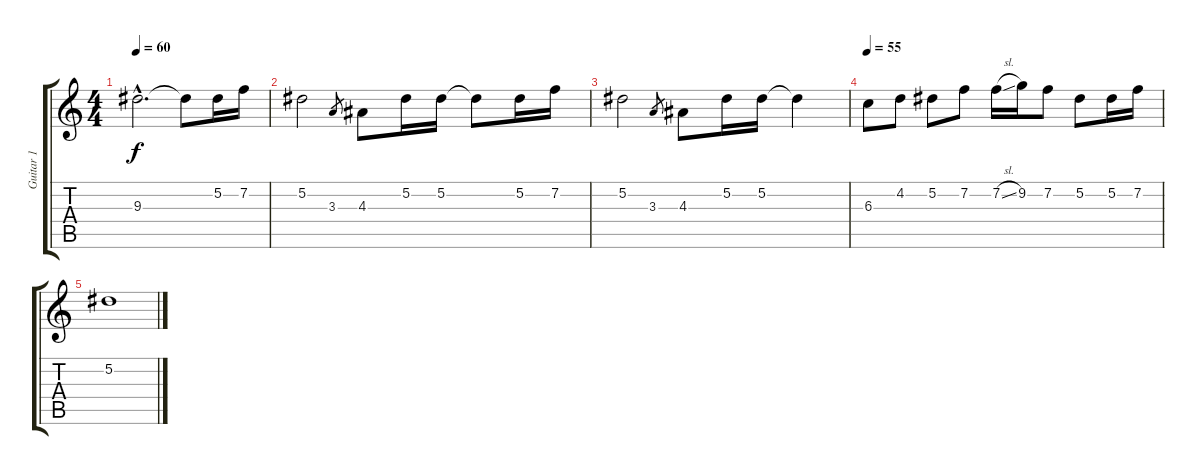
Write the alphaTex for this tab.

\track ("Guitar 1" "Guitar 1") {instrument acousticguitarsteel}
\staff {score tabs}
\tuning (Eb4 Bb3 Gb3 Db3 Ab2 Eb2) {hide}
\ts (4 4)
\tempo 60
\clef g2
\ks c
9.3{hac t}.2{d dy f} 9.3{t}.8 5.2.16 7.2.16 |
5.2.2 3.3.8{gr} 4.3.8 5.2.16 5.2.16 5.2{t}.8 5.2.16 7.2.16 |
5.2.2 3.3.8{gr} 4.3.8 5.2.16 5.2.16 5.2{t}.4 |
\tempo 55
6.3.8 4.2.8 5.2.8 7.2.8 7.2{sl}.16 9.2.16 7.2.8 5.2.8 5.2.16 7.2.16 |
5.2.1
